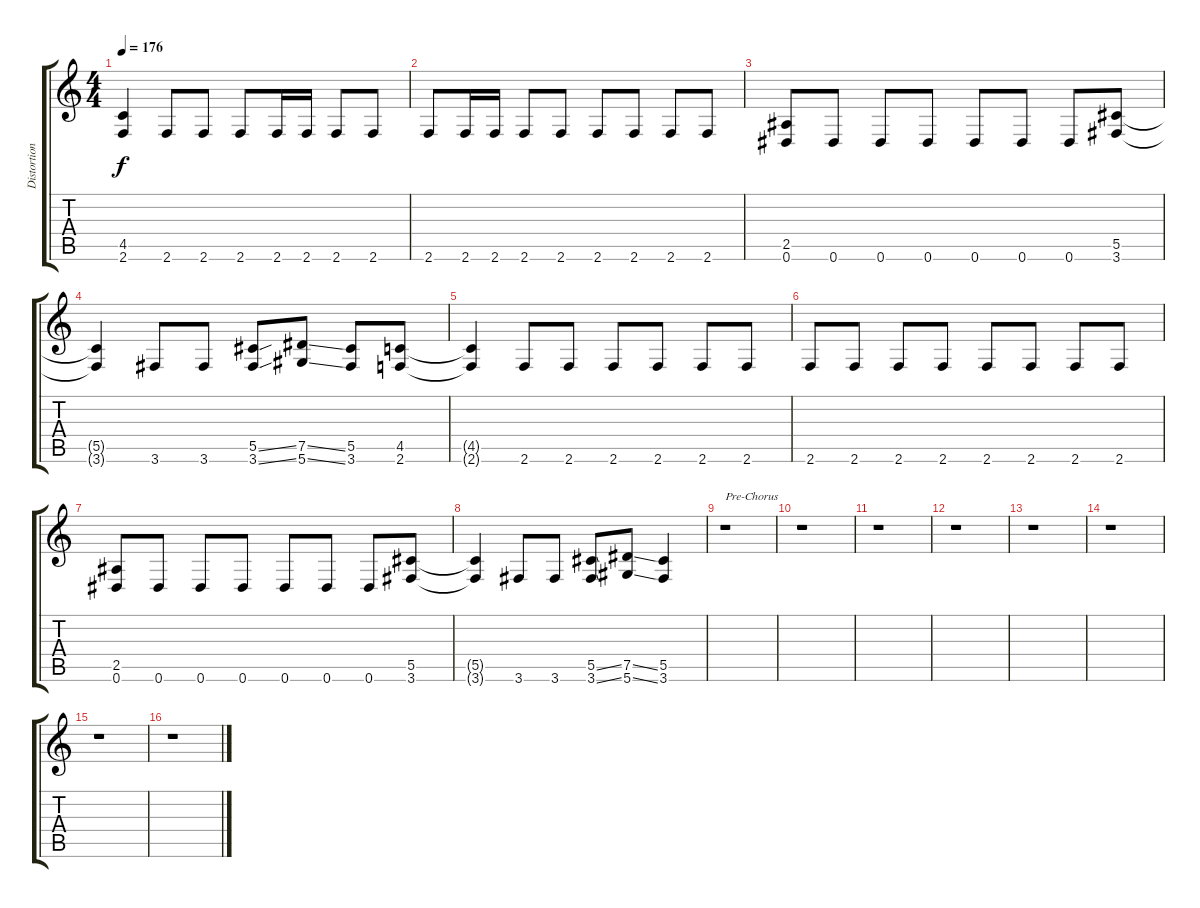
\track ("Distortion Guitar II" "Distortion") {instrument distortionguitar}
\staff {score tabs}
\tuning (Eb4 Bb3 Gb3 Db3 Ab2 Eb2) {hide}
\ts (4 4)
\tempo 176
\clef g2
\ks c
(4.5{t} 2.6{t}).4{dy f} 2.6.8 2.6.8 2.6.8 2.6.16 2.6.16 2.6.8 2.6.8 |
2.6.8 2.6.16 2.6.16 2.6.8 2.6.8 2.6.8 2.6.8 2.6.8 2.6.8 |
(2.5 0.6).8 0.6.8 0.6.8 0.6.8 0.6.8 0.6.8 0.6.8 (5.5 3.6).8 |
(5.5{t} 3.6{t}).4 3.6.8 3.6.8 (5.5{ss} 3.6{ss}).8 (7.5{ss} 5.6{ss}).8 (5.5 3.6).8 (4.5 2.6).8 |
(4.5{t} 2.6{t}).4 2.6.8 2.6.8 2.6.8 2.6.8 2.6.8 2.6.8 |
2.6.8 2.6.8 2.6.8 2.6.8 2.6.8 2.6.8 2.6.8 2.6.8 |
(2.5 0.6).8 0.6.8 0.6.8 0.6.8 0.6.8 0.6.8 0.6.8 (5.5 3.6).8 |
(5.5{t} 3.6{t}).4 3.6.8 3.6.8 (5.5{ss} 3.6{ss}).8 (7.5{ss} 5.6{ss}).8 (5.5 3.6).4 |
r.1{txt "Pre-Chorus"} |
r.1 |
r.1 |
r.1 |
r.1 |
r.1 |
r.1 |
r.1
